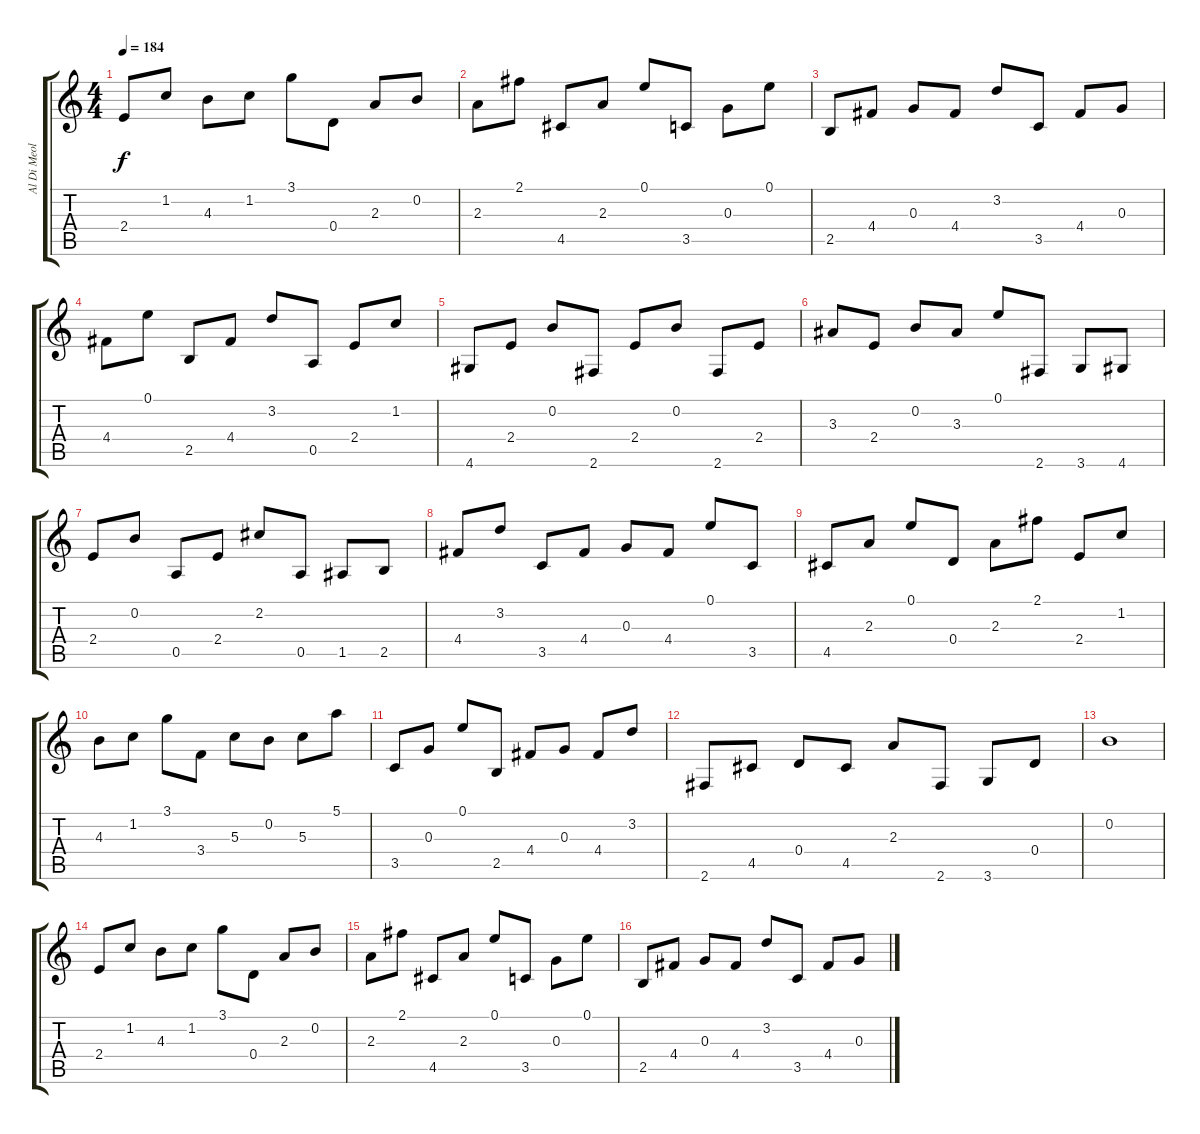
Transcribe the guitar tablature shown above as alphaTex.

\track ("Al Di Meola" "Al Di Meol") {instrument acousticguitarnylon}
\staff {score tabs}
\tuning (E4 B3 G3 D3 A2 E2) {hide}
\ts (4 4)
\tempo 184
\clef g2
\ks c
2.4.8{dy f instrument acousticguitarnylon} 1.2.8 4.3.8 1.2.8 3.1.8 0.4.8 2.3.8 0.2.8 |
2.3.8 2.1.8 4.5.8 2.3.8 0.1.8 3.5.8 0.3.8 0.1.8 |
2.5.8 4.4.8 0.3.8 4.4.8 3.2.8 3.5.8 4.4.8 0.3.8 |
4.4.8 0.1.8 2.5.8 4.4.8 3.2.8 0.5.8 2.4.8 1.2.8 |
4.6.8 2.4.8 0.2.8 2.6.8 2.4.8 0.2.8 2.6.8 2.4.8 |
3.3.8 2.4.8 0.2.8 3.3.8 0.1.8 2.6.8 3.6.8 4.6.8 |
2.4.8 0.2.8 0.5.8 2.4.8 2.2.8 0.5.8 1.5.8 2.5.8 |
4.4.8 3.2.8 3.5.8 4.4.8 0.3.8 4.4.8 0.1.8 3.5.8 |
4.5.8 2.3.8 0.1.8 0.4.8 2.3.8 2.1.8 2.4.8 1.2.8 |
4.3.8 1.2.8 3.1.8 3.4.8 5.3.8 0.2.8 5.3.8 5.1.8 |
3.5.8 0.3.8 0.1.8 2.5.8 4.4.8 0.3.8 4.4.8 3.2.8 |
2.6.8 4.5.8 0.4.8 4.5.8 2.3.8 2.6.8 3.6.8 0.4.8 |
0.2.1 |
2.4.8 1.2.8 4.3.8 1.2.8 3.1.8 0.4.8 2.3.8 0.2.8 |
2.3.8 2.1.8 4.5.8 2.3.8 0.1.8 3.5.8 0.3.8 0.1.8 |
2.5.8 4.4.8 0.3.8 4.4.8 3.2.8 3.5.8 4.4.8 0.3.8
